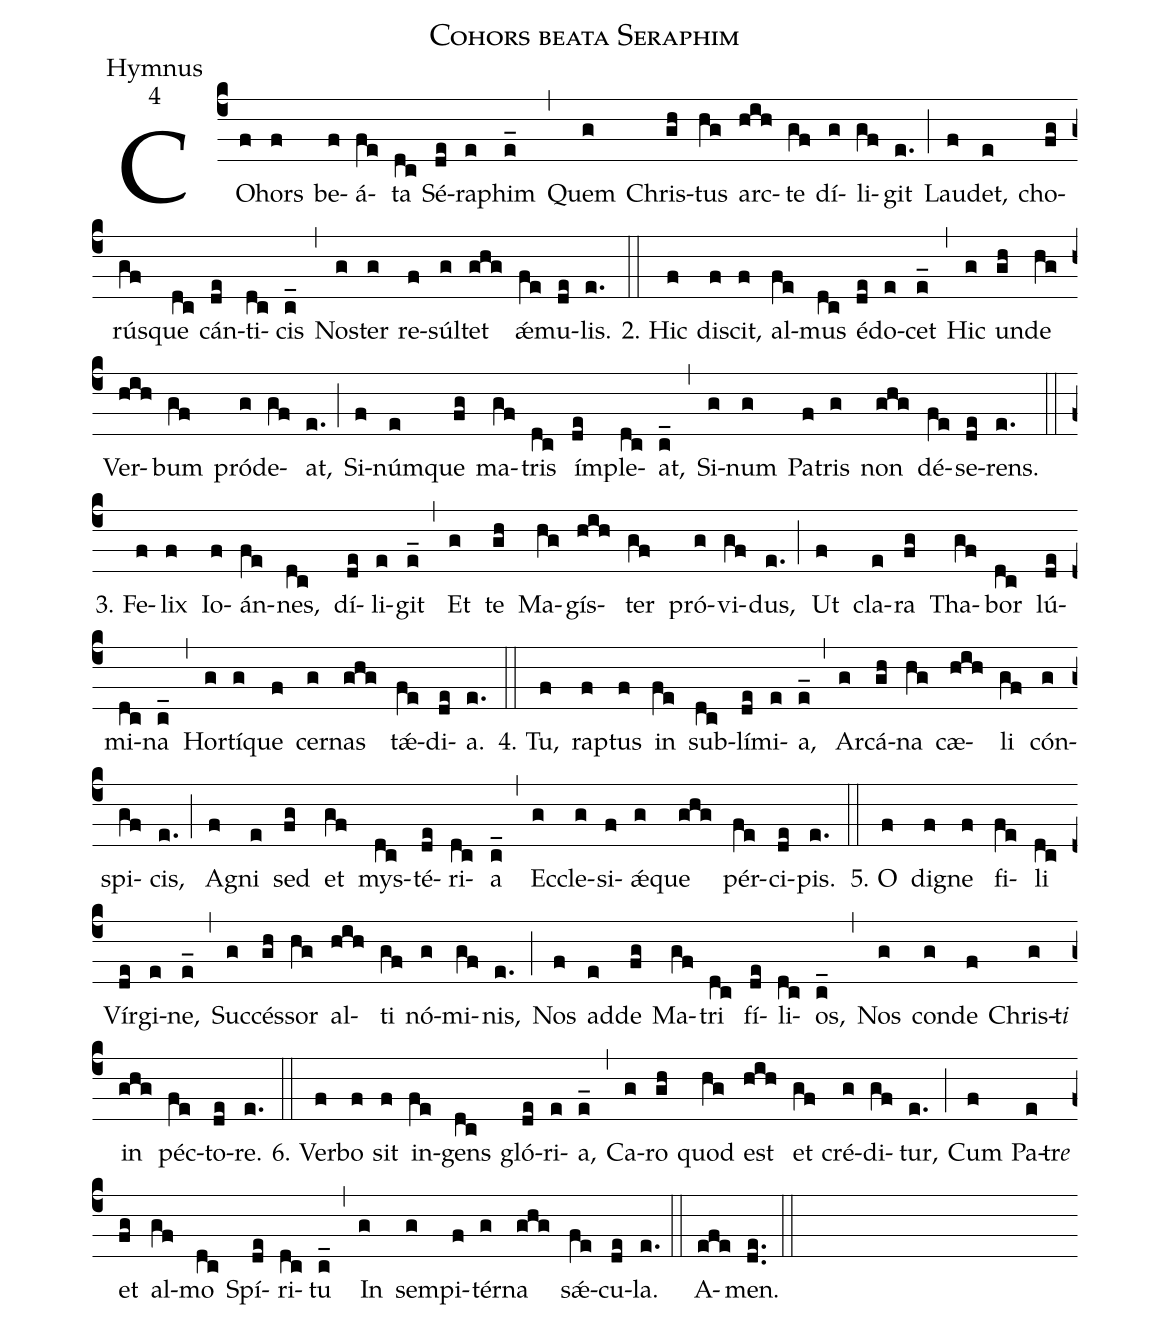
name:Cohors beata Seraphim;
office-part:Hymnus;
mode:4;
%%
(c4)CO(f)hors(f) be(f)á(fe)ta(dc) Sé(de)ra(e)phim(e_) (,)
Quem(g) Chris(gh)tus(hg) arc(hih)te(gf) dí(g)li(gf)git(e.) (;)
Lau(f)det,(e) cho(fg)rús(gf)que(dc) cán(de)ti(dc)cis(c_) (,)
Nos(g)ter(g) re(f)súl(g)tet(ghg) ǽ(fe)mu(de)lis.(e.) (::)
2. Hic(f) di(f)scit,(f) al(fe)mus(dc) é(de)do(e)cet(e_) (,)
Hic(g) un(gh)de(hg) Ver(hih)bum(gf) pród(g)e(gf)at,(e.) (;)
Si(f)núm(e)que(fg) ma(gf)tris(dc) ím(de)ple(dc)at,(c_) (,)
Si(g)num(g) Pa(f)tris(g) non(ghg) dé(fe)se(de)rens.(e.) (::)
3. Fe(f)lix(f) Io(f)án(fe)nes,(dc) dí(de)li(e)git(e_) (,)
Et(g) te(gh) Ma(hg)gís(hih)ter(gf) pró(g)vi(gf)dus,(e.) (;)
Ut(f) cla(e)ra(fg) Tha(gf)bor(dc) lú(de)mi(dc)na(c_) (,)
Hor(g)tí(g)que(f) cer(g)nas(ghg) tǽ(fe)di(de)a.(e.) (::)
4. Tu,(f) rap(f)tus(f) in(fe) sub(dc)lí(de)mi(e)a,(e_) (,)
Ar(g)cá(gh)na(hg) cæ(hih)li(gf) cón(g)spi(gf)cis,(e.) (;)
A(f)gni(e) sed(fg) et(gf) mys(dc)té(de)ri(dc)a(c_) (,)
Ec(g)cle(g)si(f)ǽ(g)que(ghg) pér(fe)ci(de)pis.(e.) (::)
5. O(f) di(f)gne(f) fi(fe)li(dc) Vír(de)gi(e)ne,(e_) (,)
Suc(g)cés(gh)sor(hg) al(hih)ti(gf) nó(g)mi(gf)nis,(e.) (;)
Nos(f) ad(e)de(fg) Ma(gf)tri(dc) fí(de)li(dc)os,(c_) (,)
Nos(g) con(g)de(f) Chris(g)t<i>i</i>() in(ghg) péc(fe)to(de)re.(e.) (::)
6. Ver(f)bo(f) sit(f) in(fe)gens(dc) gló(de)ri(e)a,(e_) (,)
Ca(g)ro(gh) quod(hg) est(hih) et(gf) cré(g)di(gf)tur,(e.) (;)
Cum(f) Pa(e)tr<i>e</i>() et(fg) al(gf)mo(dc) Spí(de)ri(dc)tu(c_) (,)
In(g) sem(g)pi(f)tér(g)na(ghg) sǽ(fe)cu(de)la.(e.) (::)
A(efe)men.(de..) (::)
